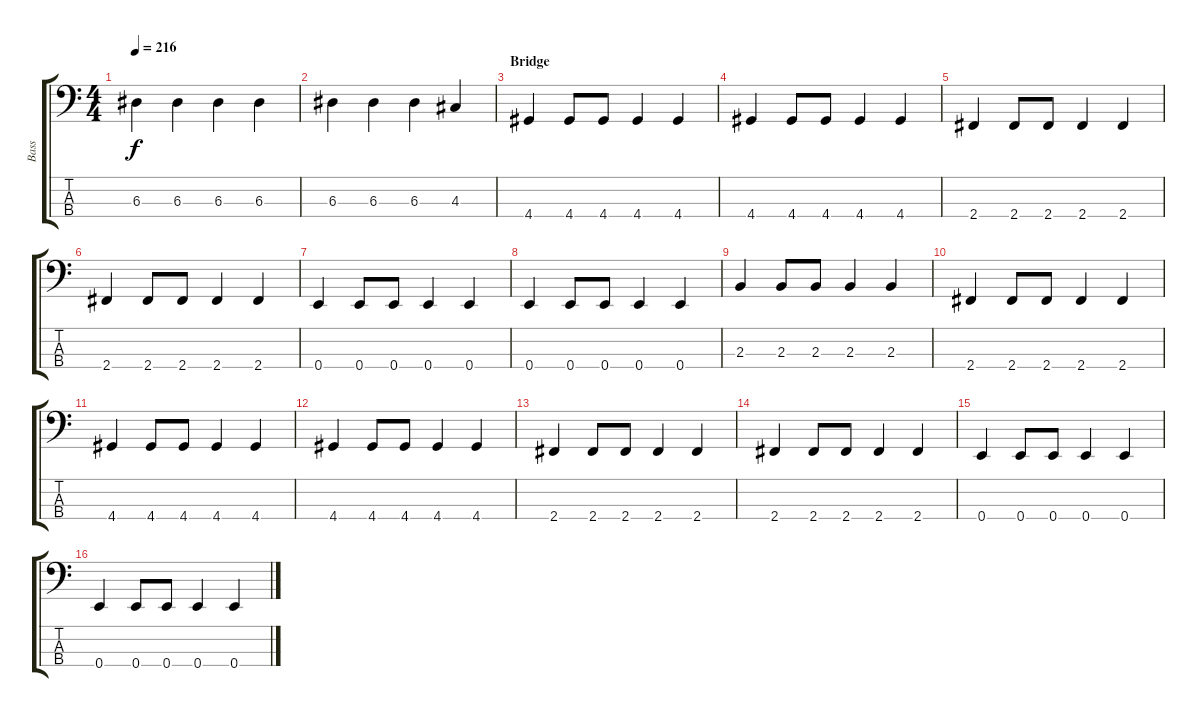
\track ("Bass" "Bass") {instrument slapbass2}
\staff {score tabs}
\tuning (G2 D2 A1 E1) {hide}
\ts (4 4)
\tempo 216
\clef f4
\ks c
6.3.4{dy f} 6.3.4 6.3.4 6.3.4 |
6.3.4 6.3.4 6.3.4 4.3.4 |
\section ("" "Bridge")
4.4.4 4.4.8 4.4.8 4.4.4 4.4.4 |
4.4.4 4.4.8 4.4.8 4.4.4 4.4.4 |
2.4.4 2.4.8 2.4.8 2.4.4 2.4.4 |
2.4.4 2.4.8 2.4.8 2.4.4 2.4.4 |
0.4.4 0.4.8 0.4.8 0.4.4 0.4.4 |
0.4.4 0.4.8 0.4.8 0.4.4 0.4.4 |
2.3.4 2.3.8 2.3.8 2.3.4 2.3.4 |
2.4.4 2.4.8 2.4.8 2.4.4 2.4.4 |
4.4.4 4.4.8 4.4.8 4.4.4 4.4.4 |
4.4.4 4.4.8 4.4.8 4.4.4 4.4.4 |
2.4.4 2.4.8 2.4.8 2.4.4 2.4.4 |
2.4.4 2.4.8 2.4.8 2.4.4 2.4.4 |
0.4.4 0.4.8 0.4.8 0.4.4 0.4.4 |
0.4.4 0.4.8 0.4.8 0.4.4 0.4.4
